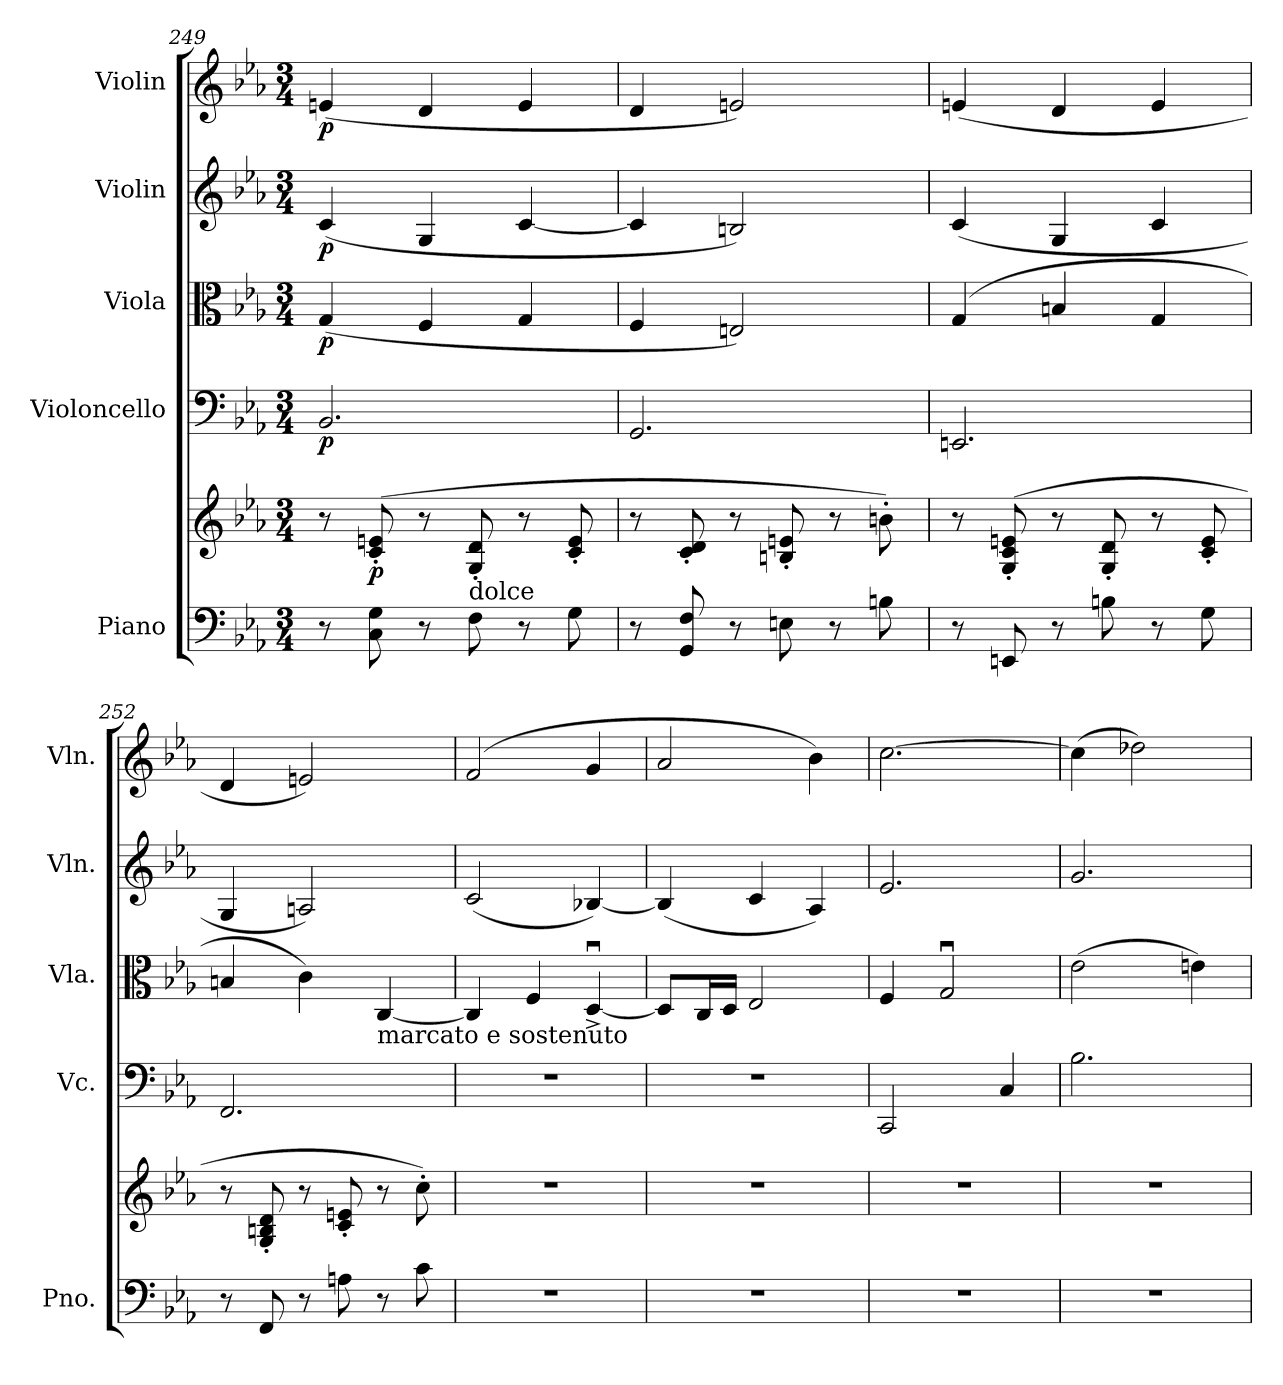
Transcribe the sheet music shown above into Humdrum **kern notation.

**kern	**kern	**dynam	**kern	**dynam	**kern	**dynam	**kern	**dynam	**kern	**dynam
*part5	*part5	*part5	*part4	*part4	*part3	*part3	*part2	*part2	*part1	*part1
*staff6	*staff5	*staff5/6	*staff4	*staff4	*staff3	*staff3	*staff2	*staff2	*staff1	*staff1
*I"Piano	*	*	*I"Violoncello	*	*I"Viola	*	*I"Violin	*	*I"Violin	*
*I'Pno.	*	*	*I'Vc.	*	*I'Vla.	*	*I'Vln.	*	*I'Vln.	*
*clefF4	*clefG2	*	*clefF4	*	*clefC3	*	*clefG2	*	*clefG2	*
*k[b-e-a-]	*k[b-e-a-]	*	*k[b-e-a-]	*	*k[b-e-a-]	*	*k[b-e-a-]	*	*k[b-e-a-]	*
*M3/4	*M3/4	*	*M3/4	*	*M3/4	*	*M3/4	*	*M3/4	*
=249	=249	=249	=249	=249	=249	=249	=249	=249	=249	=249
!	!	!	!	!LO:DY:b	!	!LO:DY:b	!	!LO:DY:b	!	!LO:DY:b
8r	8r	.	2.BB-/	p	(4G/	p	(4c/	p	(4en/	p
!	!	!LO:DY:b	!	!	!	!	!	!	!	!
8C\ 8G\	(8c/' 8en/'	p	.	.	.	.	.	.	.	.
8r	8r	.	.	.	4F/	.	4G/	.	4d/	.
!	!LO:TX:b:t=dolce	!	!	!	!	!	!	!	!	!
8F\	8G/' 8d/'	.	.	.	.	.	.	.	.	.
8r	8r	.	.	.	4G/	.	[4c/	.	4e/	.
8G\	8c/' 8e/'	.	.	.	.	.	.	.	.	.
=250	=250	=250	=250	=250	=250	=250	=250	=250	=250	=250
8r	8r	.	2.GG/	.	4F/	.	4c/]	.	4d/	.
8GG/ 8F/	8c/' 8d/'	.	.	.	.	.	.	.	.	.
8r	8r	.	.	.	2En/)	.	2Bn/)	.	2en/)	.
8En\	8Bn/' 8en/'	.	.	.	.	.	.	.	.	.
8r	8r	.	.	.	.	.	.	.	.	.
8Bn\	8bn'\)	.	.	.	.	.	.	.	.	.
!!LO:PB:g=z
=251	=251	=251	=251	=251	=251	=251	=251	=251	=251	=251
8r	8r	.	2.EEn/	.	(4G/	.	(4c/	.	(4en/	.
8EEn/	(8G/' 8c/' 8en/'	.	.	.	.	.	.	.	.	.
8r	8r	.	.	.	4Bn/	.	4G/	.	4d/	.
8Bn\	8G/' 8d/'	.	.	.	.	.	.	.	.	.
8r	8r	.	.	.	4G/	.	4c/	.	4e/	.
8G\	8c/' 8e/'	.	.	.	.	.	.	.	.	.
=252	=252	=252	=252	=252	=252	=252	=252	=252	=252	=252
8r	8r	.	2.FF/	.	4Bn/	.	4G/	.	4d/	.
8FF/	8G/' 8Bn/' 8d/'	.	.	.	.	.	.	.	.	.
8r	8r	.	.	.	4c\)	.	2An/)	.	2en/)	.
8An\	8c/' 8en/'	.	.	.	.	.	.	.	.	.
!	!	!	!	!	!LO:TX:b:t=marcato e sostenuto	!	!	!	!	!
8r	8r	.	.	.	[4C/	.	.	.	.	.
8c\	8cc'\)	.	.	.	.	.	.	.	.	.
=253	=253	=253	=253	=253	=253	=253	=253	=253	=253	=253
2.r	2.r	.	2.r	.	4C/]	.	(2c/	.	(2f/	.
.	.	.	.	.	4F/	.	.	.	.	.
.	.	.	.	.	[4Du^/	.	[4B-X/)	.	4g/	.
=254	=254	=254	=254	=254	=254	=254	=254	=254	=254	=254
2.r	2.r	.	2.r	.	8D/L]	.	(4B-/]	.	2a-/	.
.	.	.	.	.	16C/L	.	.	.	.	.
.	.	.	.	.	16D/JJ	.	.	.	.	.
.	.	.	.	.	2E-/	.	4c/	.	.	.
.	.	.	.	.	.	.	4A-/)	.	4b-\)	.
=255	=255	=255	=255	=255	=255	=255	=255	=255	=255	=255
2.r	2.r	.	2CC/	.	4F/	.	2.e-/	.	[2.cc\	.
.	.	.	.	.	2Gu/	.	.	.	.	.
.	.	.	4C/	.	.	.	.	.	.	.
=256	=256	=256	=256	=256	=256	=256	=256	=256	=256	=256
2.r	2.r	.	2.B-\	.	(2e-\	.	2.g/	.	(4cc\]	.
.	.	.	.	.	.	.	.	.	2dd-X\)	.
.	.	.	.	.	4en\)	.	.	.	.	.
=	=	=	=	=	=	=	=	=	=	=
*-	*-	*-	*-	*-	*-	*-	*-	*-	*-	*-
